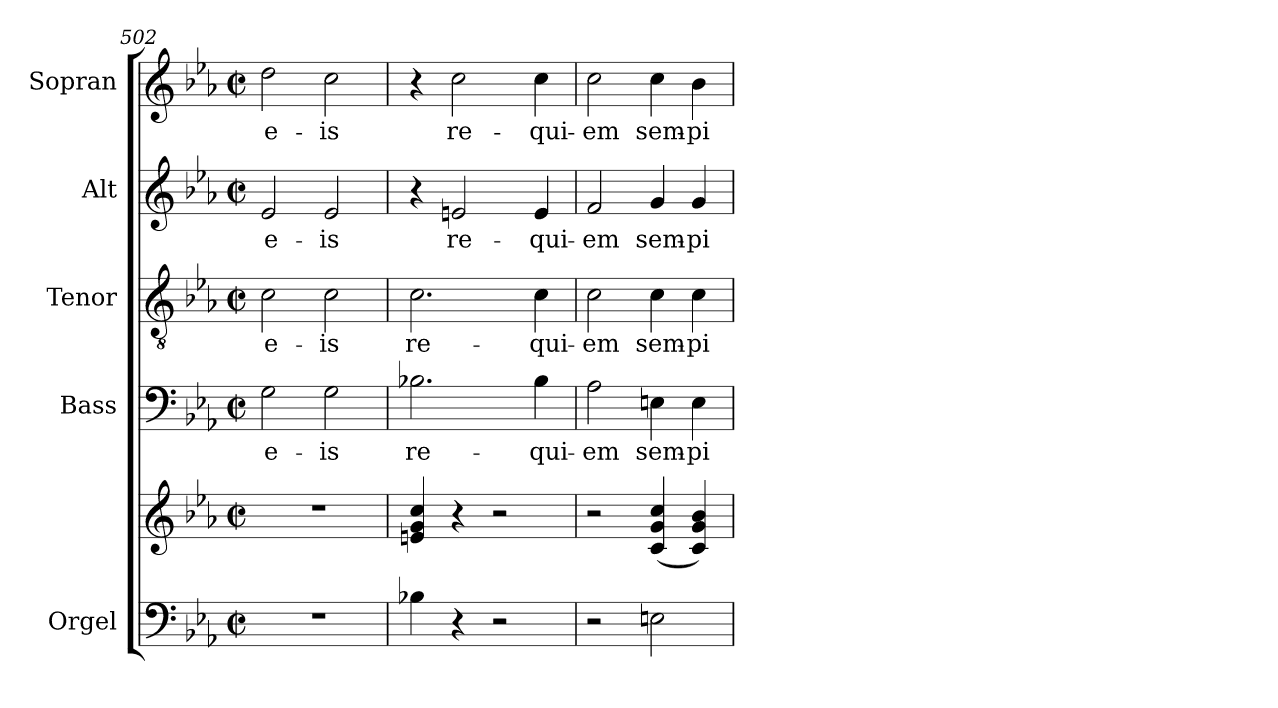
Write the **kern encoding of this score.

**kern	**kern	**kern	**text	**kern	**text	**kern	**text	**kern	**text
*part5	*part5	*part4	*part4	*part3	*part3	*part2	*part2	*part1	*part1
*staff6	*staff5	*staff4	*staff4	*staff3	*staff3	*staff2	*staff2	*staff1	*staff1
*I"Orgel	*	*I"Bass	*	*I"Tenor	*	*I"Alt	*	*I"Sopran	*
*I'Org.	*	*I'B.	*	*I'T.	*	*I'A.	*	*I'S.	*
*clefF4	*clefG2	*clefF4	*	*clefGv2	*	*clefG2	*	*clefG2	*
*k[b-e-a-]	*k[b-e-a-]	*k[b-e-a-]	*	*k[b-e-a-]	*	*k[b-e-a-]	*	*k[b-e-a-]	*
*E-:	*E-:	*E-:	*	*E-:	*	*E-:	*	*E-:	*
*M2/2	*M2/2	*M2/2	*	*M2/2	*	*M2/2	*	*M2/2	*
*met(c|)	*met(c|)	*met(c|)	*	*met(c|)	*	*met(c|)	*	*met(c|)	*
=502	=502	=502	=502	=502	=502	=502	=502	=502	=502
!	!	!	!LO:LY:b	!	!LO:LY:b	!	!LO:LY:b	!	!LO:LY:b
1r	1r	2G\	e-	2c\	e-	2e-/	e-	2dd\	e-
!	!	!	!LO:LY:b	!	!LO:LY:b	!	!LO:LY:b	!	!LO:LY:b
.	.	2G\	-is	2c\	-is	2e-/	-is	2cc\	-is
=503	=503	=503	=503	=503	=503	=503	=503	=503	=503
!	!	!	!LO:LY:b	!	!LO:LY:b	!	!	!	!
4B-X\	4en/ 4g/ 4cc/	2.B-X\	re-	2.c\	re-	4r	.	4r	.
!	!	!	!	!	!	!	!LO:LY:b	!	!LO:LY:b
4r	4r	.	.	.	.	2en/	re-	2cc\	re-
2r	2r	.	.	.	.	.	.	.	.
!	!	!	!LO:LY:b	!	!LO:LY:b	!	!LO:LY:b	!	!LO:LY:b
.	.	4B-\	-qui-	4c\	-qui-	4e/	-qui-	4cc\	-qui-
=504	=504	=504	=504	=504	=504	=504	=504	=504	=504
!	!	!	!LO:LY:b	!	!LO:LY:b	!	!LO:LY:b	!	!LO:LY:b
2r	2r	2A-\	-em	2c\	-em	2f/	-em	2cc\	-em
!	!	!	!LO:LY:b	!	!LO:LY:b	!	!LO:LY:b	!	!LO:LY:b
2En\	(4c/ 4g/ 4cc/	4En\	sem-	4c\	sem-	4g/	sem-	4cc\	sem-
!	!	!	!LO:LY:b	!	!LO:LY:b	!	!LO:LY:b	!	!LO:LY:b
.	4c/ 4g/ 4b-/)	4E\	-pi-	4c\	-pi-	4g/	-pi-	4b-\	-pi-
=	=	=	=	=	=	=	=	=	=
*-	*-	*-	*-	*-	*-	*-	*-	*-	*-
